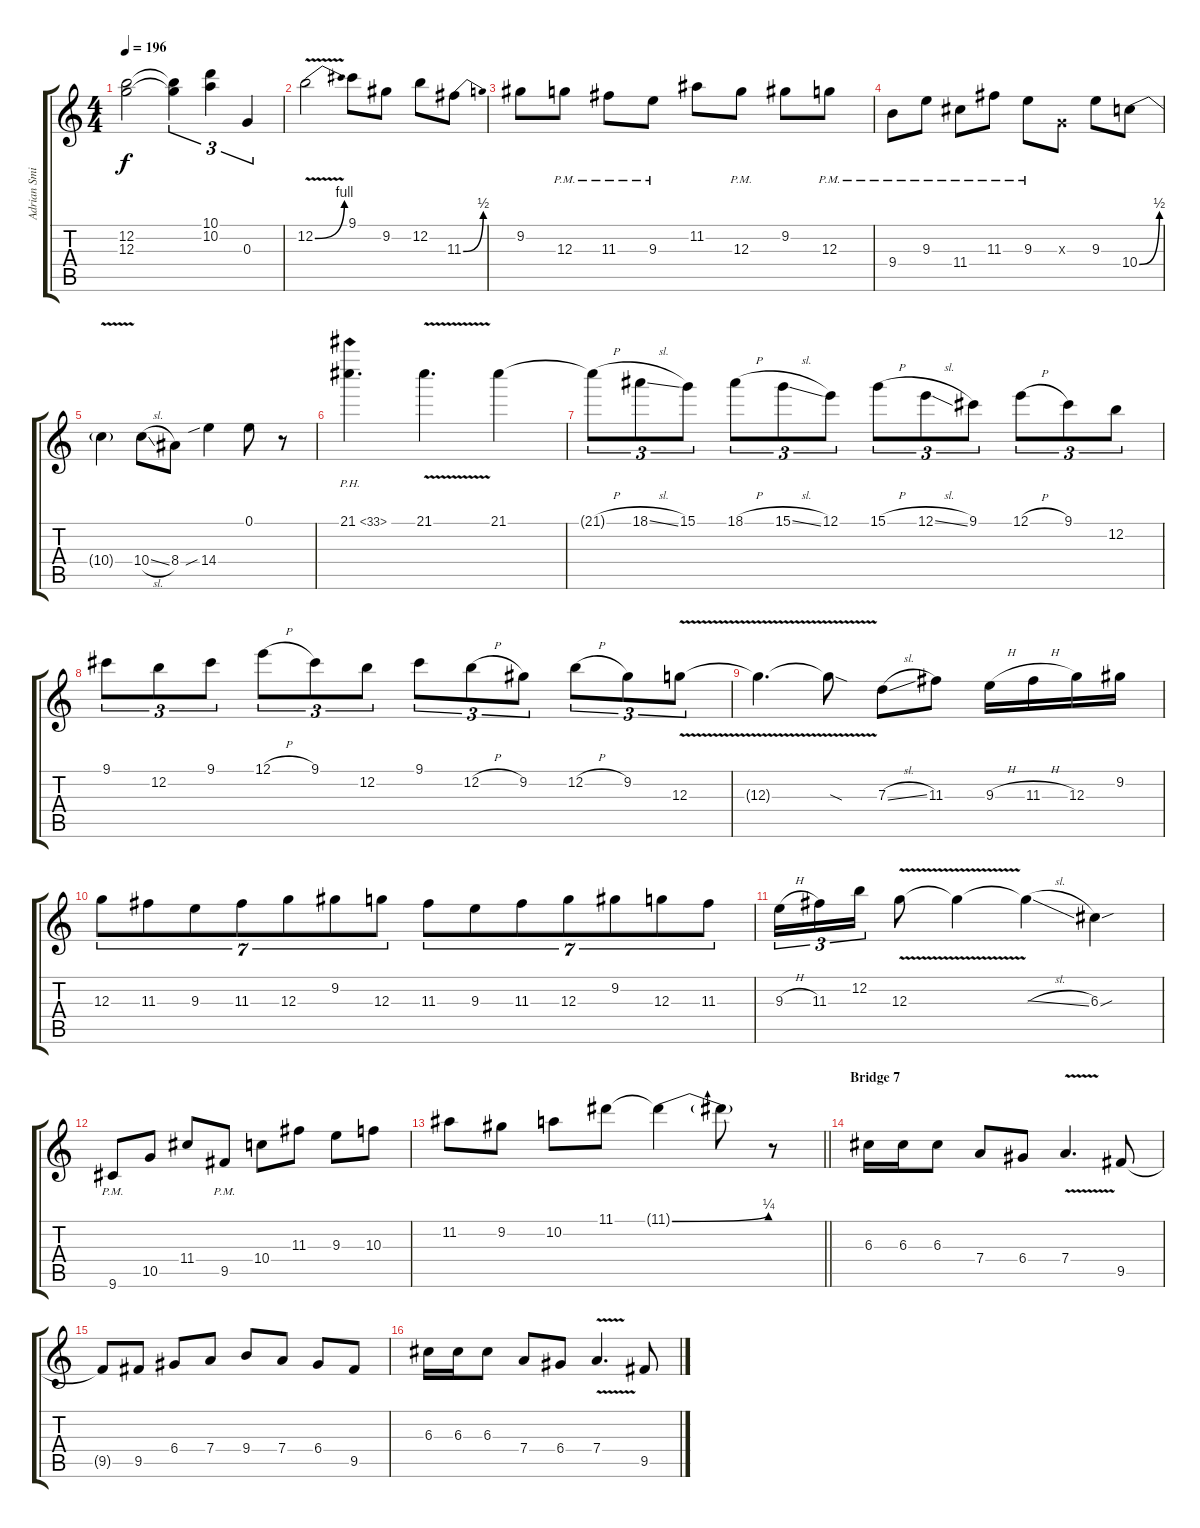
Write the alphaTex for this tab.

\track ("Adrian Smith" "Adrian Smi") {instrument overdrivenguitar}
\staff {score tabs}
\tuning (E4 B3 G3 D3 A2 E2) {hide}
\ts (4 4)
\tempo 196
\clef g2
\ks c
(12.2{t} 12.3{t}).2{dy f} (12.2{t} 12.3{t}).4{tu (3 2)} (10.1 10.2).4{tu (3 2)} 0.3.4{tu (3 2)} |
12.2{be (bend 0 0 60 4) v}.2 9.1.8 9.2.8 12.2.8 11.3{be (bend 0 0 60 2)}.8 |
9.2.8 12.3{pm}.8 11.3{pm}.8 9.3{pm}.8 11.2.8 12.3{pm}.8 9.2.8 12.3{pm}.8 |
9.4{pm}.8 9.3{pm}.8 11.4{pm}.8 11.3{pm}.8 9.3{pm}.8 0.3{x}.8 9.3.8 10.4{be (bend 0 0 60 2)}.8 |
10.4{v t}.4 10.4{sl}.8 8.4.8 14.4{sib}.4 0.1.8 r.8 |
21.1{ph 12}.4{d} 21.1{v}.4{d} 21.1.4 |
21.1{h t}.8{tu (3 2)} 18.1{sl}.8{tu (3 2)} 15.1.8{tu (3 2)} 18.1{h}.8{tu (3 2)} 15.1{sl}.8{tu (3 2)} 12.1.8{tu (3 2)} 15.1{h}.8{tu (3 2)} 12.1{sl}.8{tu (3 2)} 9.1.8{tu (3 2)} 12.1{h}.8{tu (3 2)} 9.1.8{tu (3 2)} 12.2.8{tu (3 2)} |
9.1.8{tu (3 2)} 12.2.8{tu (3 2)} 9.1.8{tu (3 2)} 12.1{h}.8{tu (3 2)} 9.1.8{tu (3 2)} 12.2.8{tu (3 2)} 9.1.8{tu (3 2)} 12.2{h}.8{tu (3 2)} 9.2.8{tu (3 2)} 12.2{h}.8{tu (3 2)} 9.2.8{tu (3 2)} 12.3{v}.8{tu (3 2)} |
12.3{v t}.4{d} 12.3{sod t}.8 7.3{sl}.8 11.3.8 9.3{h}.16 11.3{h}.16 12.3.16 9.2.16 |
12.3.8{tu (7 4)} 11.3.8{tu (7 4)} 9.3.8{tu (7 4)} 11.3.8{tu (7 4)} 12.3.8{tu (7 4)} 9.2.8{tu (7 4)} 12.3.8{tu (7 4)} 11.3.8{tu (7 4)} 9.3.8{tu (7 4)} 11.3.8{tu (7 4)} 12.3.8{tu (7 4)} 9.2.8{tu (7 4)} 12.3.8{tu (7 4)} 11.3.8{tu (7 4)} |
9.3{h}.16{tu (3 2)} 11.3.16{tu (3 2)} 12.2.16{tu (3 2)} 12.3{v}.8 12.3{t}.4 12.3{sl t}.4 6.3{sou}.4 |
9.6{pm}.8 10.5.8 11.4.8 9.5{pm}.8 10.4.8 11.3.8 9.3.8 10.3.8 |
\barLineRight lightlight
11.2.8 9.2.8 10.2.8 11.1.8 11.1{be (bend 0 0 60 1) t}.4 11.1{t}.8 r.8 |
\section ("" "Bridge 7")
6.3.16 6.3.16 6.3.8 7.4.8 6.4.8 7.4{v}.4{d} 9.5.8 |
9.5{t}.8 9.5.8 6.4.8 7.4.8 9.4.8 7.4.8 6.4.8 9.5.8 |
6.3.16 6.3.16 6.3.8 7.4.8 6.4.8 7.4{v}.4{d} 9.5.8
